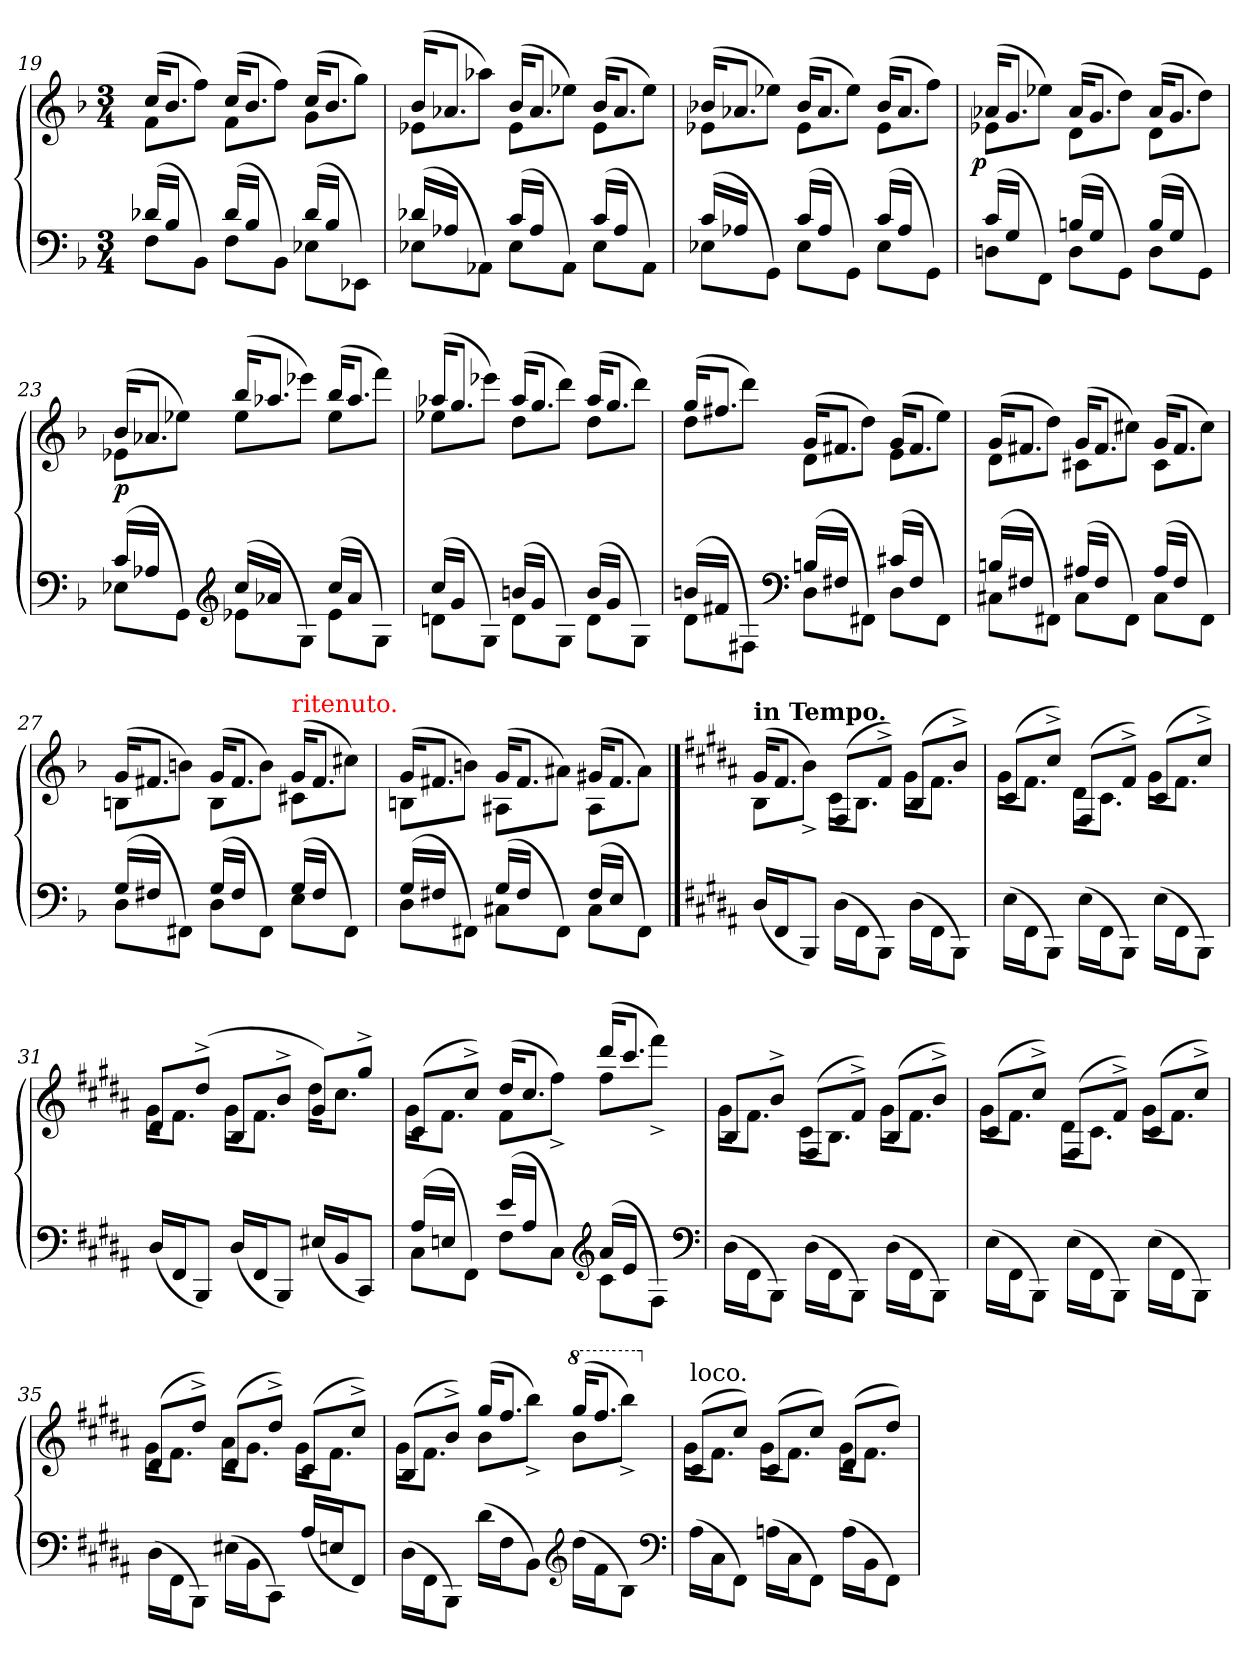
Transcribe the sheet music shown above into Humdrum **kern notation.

**kern	**kern	**dynam
*part1	*part1	*part1
*staff2	*staff1	*staff1/2
*clefF4	*clefG2	*
*k[b-]	*k[b-]	*
*F:	*F:	*
*M3/4	*M3/4	*
=19	=19	=19
*^	*^	*
(>16d-XLL	8FL	(>16cc/KL	8f\L	.
16B-JJ	.	8.b-J	.	.
8ryy	8BB-J)	.	8ffJ)	.
(>16d-LL	8FL	(>16cc/KL	8f\L	.
16B-JJ	.	8.b-J	.	.
8ryy	8BB-J)	.	8ffJ)	.
(>16d-LL	8E-XL	(>16cc/KL	8g\L	.
16B-JJ	.	8.b-J	.	.
8ryy	8EE-XJ)	.	8ggJ)	.
=20	=20	=20	=20	=20
(>16d-XLL	8E-XL	(>16b-/KL	8e-X\L	.
16A-XJJ	.	8.a-XJ	.	.
8ryy	8AA-XJ)	.	8aa-XJ)	.
(>16cLL	8E-L	(>16b-/KL	8e-\L	.
16A-JJ	.	8.a-J	.	.
8ryy	8AA-J)	.	8ee-XJ)	.
(>16cLL	8E-L	(>16b-/KL	8e-\L	.
16A-JJ	.	8.a-J	.	.
8ryy	8AA-J)	.	8ee-J)	.
=21	=21	=21	=21	=21
(>16cLL	8E-XL	(>16b-X/KL	8e-X\L	.
16A-XJJ	.	8.a-XJ	.	.
8ryy	8GGJ)	.	8ee-XJ)	.
(>16cLL	8E-L	(>16b-/KL	8e-\L	.
16A-JJ	.	8.a-J	.	.
8ryy	8GGJ)	.	8ee-J)	.
(>16cLL	8E-L	(>16b-/KL	8e-\L	.
16A-JJ	.	8.a-J	.	.
8ryy	8GGJ)	.	8ffJ)	.
=22	=22	=22	=22	=22
!	!	!	!	!LO:DY:rj
(>16cLL	8DnL	(>16a-X/KL	8e-X\L	p
16GJJ	.	8.gJ	.	.
8ryy	8FFJ)	.	8ee-XJ)	.
(>16BnLL	8DL	(>16a-/KL	8d\L	.
16GJJ	.	8.gJ	.	.
8ryy	8GGJ)	.	8ddJ)	.
(>16BLL	8DL	(>16a-/KL	8d\L	.
16GJJ	.	8.gJ	.	.
8ryy	8GGJ)	.	8ddJ)	.
=23	=23	=23	=23	=23
(>16cLL	8E-XL	(>16b-/KL	8e-X\L	p
16A-XJJ	.	8.a-XJ	.	.
8ryy	8GGJ)	.	8ee-XJ)	.
*clefG2	*	*	*	*
(>16ccLL	8e-XL	(>16bb-/KL	8ee-\L	.
16a-XJJ	.	8.aa-XJ	.	.
8ryy	8GJ)	.	8eee-XJ)	.
(>16ccLL	8e-L	(>16bb-/KL	8ee-\L	.
16a-JJ	.	8.aa-J	.	.
8ryy	8GJ)	.	8fffJ)	.
=24	=24	=24	=24	=24
(>16ccLL	8dnL	(>16aa-X/KL	8ee-X\L	.
16gJJ	.	8.ggJ	.	.
8ryy	8GJ)	.	8eee-XJ)	.
(>16bnLL	8dL	(>16aa-/KL	8dd\L	.
16gJJ	.	8.ggJ	.	.
8ryy	8GJ)	.	8dddJ)	.
(>16bLL	8dL	(>16aa-/KL	8dd\L	.
16gJJ	.	8.ggJ	.	.
8ryy	8GJ)	.	8dddJ)	.
=25	=25	=25	=25	=25
(>16bnLL	8dL	(>16gg/KL	8dd\L	.
16f#XJJ	.	8.ff#XJ	.	.
8ryy	8F#XJ)	.	8dddJ)	.
*clefF4	*	*	*	*
(>16BnLL	8DL	(>16g/KL	8d\L	.
16F#XJJ	.	8.f#XJ	.	.
8ryy	8FF#XJ)	.	8ddJ)	.
(>16c#XLL	8DL	(>16g/KL	8e\L	.
16F#JJ	.	8.f#J	.	.
8ryy	8FF#J)	.	8eeJ)	.
=26	=26	=26	=26	=26
(>16BnLL	8C#XL	(>16g/KL	8d\L	.
16F#XJJ	.	8.f#XJ	.	.
8ryy	8FF#XJ)	.	8ddJ)	.
(>16A#XLL	8C#L	(>16g/KL	8c#X\L	.
16F#JJ	.	8.f#J	.	.
8ryy	8FF#J)	.	8cc#XJ)	.
(>16A#LL	8C#L	(>16g/KL	8c#\L	.
16F#JJ	.	8.f#J	.	.
8ryy	8FF#J)	.	8cc#J)	.
=27	=27	=27	=27	=27
(>16GLL	8DL	(>16gKL	8BnL	.
16F#XJJ	.	8.f#XJ	.	.
8ryy	8FF#XJ)	.	8bnJ)	.
(>16GLL	8DL	(>16gKL	8BL	.
16F#JJ	.	8.f#J	.	.
8ryy	8FF#J)	.	8bJ)	.
!	!	!LO:TX:a:color=red:t=ritenuto.	!	!
(>16GLL	8EL	(>16gKL	8c#XL	.
16F#JJ	.	8.f#J	.	.
8ryy	8FF#J)	.	8cc#XJ)	.
=28	=28	=28	=28	=28
(>16GLL	8DL	(>16gKL	8BnL	.
16F#XJJ	.	8.f#XJ	.	.
8ryy	8FF#XJ)	.	8bnJ)	.
(>16GLL	8C#XL	(>16gKL	8A#XL	.
16F#JJ	.	8.f#J	.	.
8ryy	8FF#J)	.	8a#XJ)	.
(>16F#LL	8C#L	(>16g#XKL	8A#L	.
16EJJ	.	8.f#J	.	.
8ryy	8FF#J)	.	8a#J)	.
*v	*v	*	*	*
==	==	==	==
*k[f#c#g#d#a#]	*k[f#c#g#d#a#]	*	*
*^	*	*	*
!	!	!LO:TX:a:B:t=in Tempo.	!	!
*v	*v	*	*	*
(<16D#/LL	(>16g#/KL	8B\L	.
16FF#J	8.f#J	.	.
8BBBJ)	.	8b^>J)	.
(>16D#\LL	(>8F#/L	16c#\KL	.
16FF#\J	.	8.BJ	.
8BBBJ)	8f#^>J)	.	.
(>16D#\LL	(>8B/L	16g#\KL	.
16FF#J	.	8.f#J	.
8BBBJ)	8b^>J)	.	.
=30	=30	=30	=30
(>16E\LL	(>8c#/L	16g#\KL	.
16FF#J	.	8.f#J	.
8BBBJ)	8cc#^>J)	.	.
(>16E\LL	(>8F#/L	16d#\KL	.
16FF#J	.	8.c#J	.
8BBBJ)	8f#^>J)	.	.
(>16E\LL	(>8c#/L	16g#\KL	.
16FF#J	.	8.f#J	.
8BBBJ)	8cc#^>J)	.	.
=31	=31	=31	=31
(<16D#LL	8d#/L	16g#\KL	.
16FF#J	.	8.f#J	.
8BBBJ)	(>8dd#^>J	.	.
(<16D#LL	8B/L	16g#\KL	.
16FF#J	.	8.f#J	.
8BBBJ)	8b^>J	.	.
(<16E#XLL	8g#/L)	16dd#\KL	.
16BBJ	.	8.cc#J	.
8CC#J)	8gg#^>J	.	.
=32	=32	=32	=32
*^	*	*	*
(>16A#LL	8C#L	(>8c#L	16g#KL	.
16EnJJ	.	.	8.f#J	.
8ryy	8FF#J)	8cc#^J)	.	.
(>16eLL	8F#L	(>16dd#KL	8f#L	.
16A#JJ	.	8.cc#J	.	.
8ryy	8C#J)	.	8ff#^>J)	.
*clefG2	*	*	*	*
(>16a#LL	8c#L	(>16ddd#KL	8ff#L	.
16eJJ	.	8.ccc#J	.	.
8ryy	8F#J)	.	8fff#^>J)	.
*v	*v	*	*	*
*clefF4	*	*	*
=33	=33	=33	=33
(>16D#\LL	8B/L	16g#\KL)	.
16FF#J	.	8.f#J	.
8BBBJ)	(>8b^>J	.	.
(>16D#\LL	(>8F#/L	16c#\KL	.
16FF#\J	.	8.BJ	.
8BBBJ)	8f#^>J)	.	.
(>16D#\LL	(>8B/L	16g#\KL	.
16FF#J	.	8.f#J	.
8BBBJ)	8b^>J)	.	.
=34	=34	=34	=34
(16E\LL	(>8c#/L	16g#\KL	.
16FF#J	.	8.f#J	.
8BBBJ)	8cc#^>J)	.	.
(16E\LL	(>8F#/L	16d#\KL	.
16FF#J	.	8.c#J	.
8BBBJ)	8f#^>J)	.	.
(16E\LL	(>8c#/L	16g#\KL	.
16FF#J	.	8.f#J	.
8BBBJ)	8cc#^>J)	.	.
=35	=35	=35	=35
(16D#\LL	(>8d#L	16g#KL	.
16FF#J	.	8.f#J	.
8BBBJ)	8dd#^J)	.	.
(>16E#X\LL	(>8d#L	16a#KL	.
16BBJ	.	8.g#J	.
8CC#J)	8dd#^J)	.	.
(16A#LL	(>8c#L	16g#KL	.
16EnJ	.	8.f#J	.
8FF#J)	8cc#^J)	.	.
=36	=36	=36	=36
(16D#\LL	(>8BL	16g#KL	.
16FF#J	.	8.f#J	.
8BBBJ)	8b^J)	.	.
(>16d#LL	(>16gg#KL	8bL	.
16F#J	8.ff#J	.	.
8BBJ)	.	8bb^>J)	.
*clefG2	*	*	*
*	*8va	*	*
(>16dd#\LL	(>16ggg#KL	8bbL	.
16f#J	8.fff#J	.	.
8BJ)	.	8bbb^>J)	.
*clefF4	*	*	*
=37	=37	=37	=37
*	*X8va	*	*
!	!LO:TX:a:t=loco.	!	!
(16A#\LL	(<8c#L	16g#KL	.
16C#J	.	8.f#J	.
8FF#J)	8cc#J)	.	.
(>16An\LL	(<8c#L	16g#KL	.
16C#J	.	8.f#J	.
8FF#J)	8cc#J)	.	.
(>16A\LL	(<8d#L	16g#KL	.
16BBJ	.	8.f#J	.
8FF#J)	8dd#J)	.	.
*	*v	*v	*
=	=	=
*-	*-	*-
